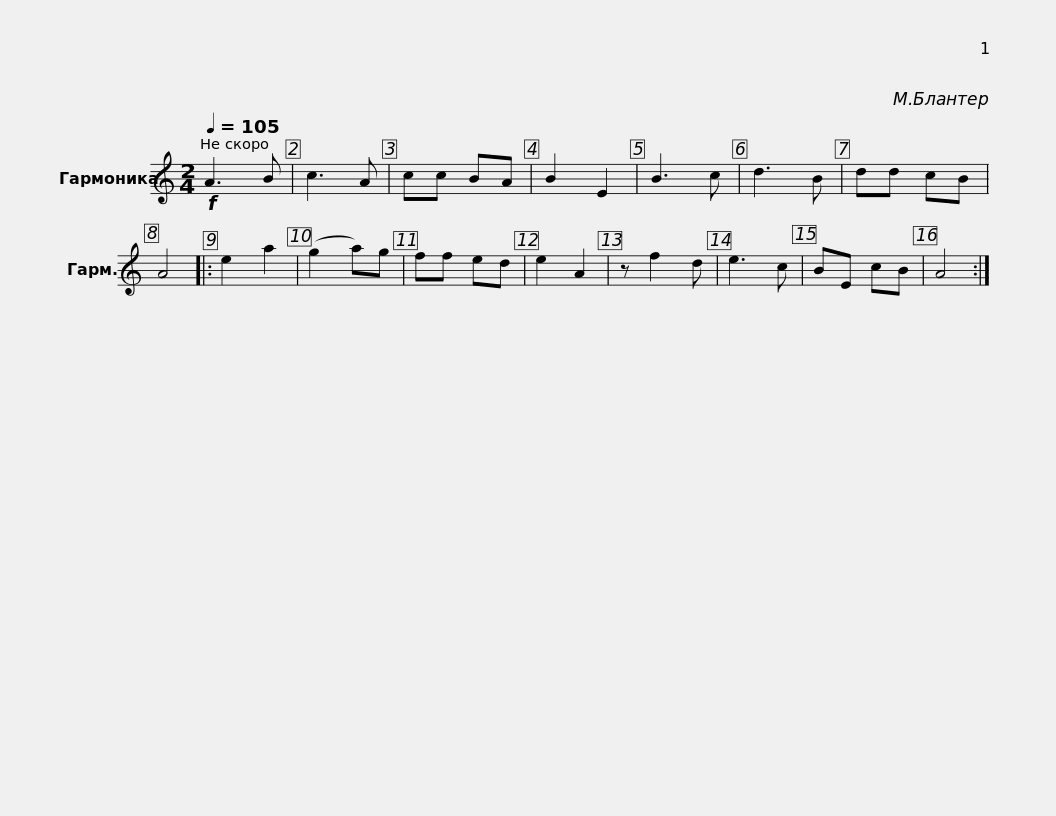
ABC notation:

X:1
L:1/8
Q:1/4=105
M:2/4
I:linebreak $
K:C
V:1 treble
V:1
!f! A3 B | c3 A | cc BA | B2 E2 |$ B3 c | %5
 d3 B | dd cB | A4 |:$ e2 a2 | (g2 a)g | %10
 ff ed | e2 A2 |$ z f2 d | e3 c | BE cB | %15
 A4 :| %16
